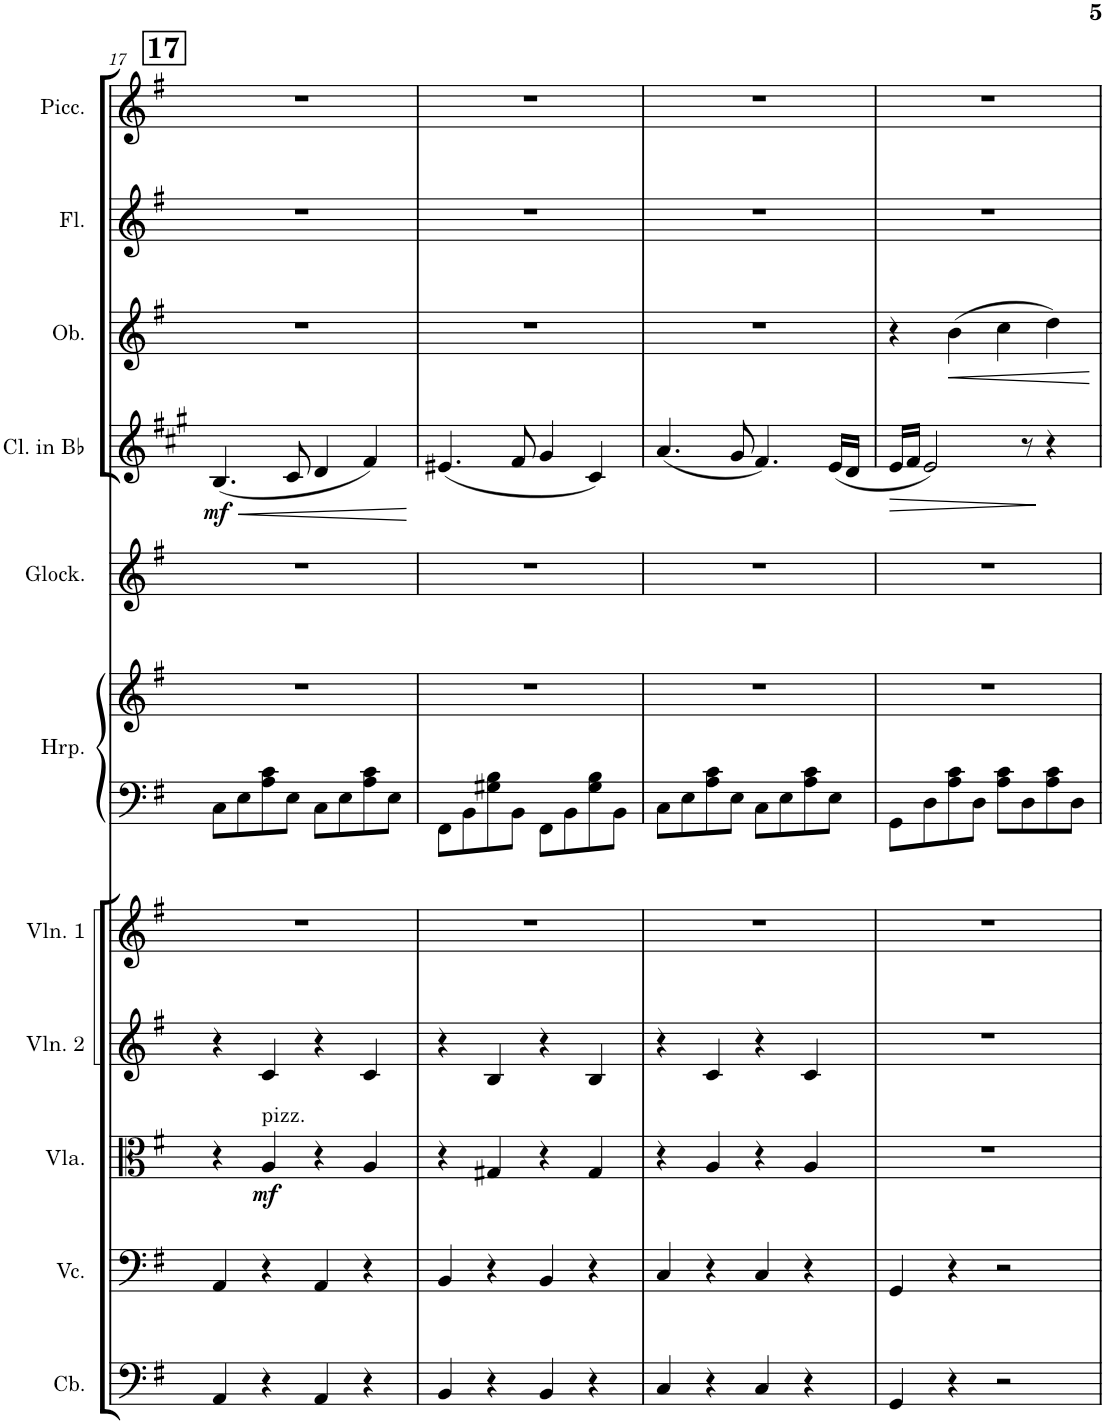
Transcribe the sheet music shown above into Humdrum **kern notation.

**kern	**kern	**kern	**dynam	**kern	**kern	**kern	**kern	**kern	**kern	**dynam	**kern	**dynam	**kern	**kern
*part11	*part10	*part9	*part9	*part8	*part7	*part6	*part6	*part5	*part4	*part4	*part3	*part3	*part2	*part1
*staff12	*staff11	*staff10	*staff10	*staff9	*staff8	*staff7	*staff6	*staff5	*staff4	*staff4	*staff3	*staff3	*staff2	*staff1
*I"Contrabass	*I"Violoncello	*I"Viola	*	*I"Violin II	*I"Violin I	*I"Harp	*	*I"Glockenspiel	*I"Clarinet in Bb	*	*I"Oboe	*	*I"Flute	*I"Piccolo
*I'Cb.	*I'Vc.	*I'Vla.	*	*I'Vln. 2	*I'Vln. 1	*I'Hrp.	*	*I'Glock.	*I'Cl. in Bb	*	*I'Ob.	*	*I'Fl.	*I'Picc.
!!LO:PB:g=z
*clefF4	*clefF4	*clefC3	*	*clefG2	*clefG2	*clefF4	*clefG2	*clefG2	*clefG2	*	*clefG2	*	*clefG2	*clefG2
*Trd7c12	*	*	*	*	*	*	*	*Trd-14c-24	*Trd1c2	*	*	*	*	*Trd-7c-12
*k[f#]	*k[f#]	*k[f#]	*	*k[f#]	*k[f#]	*k[f#]	*k[f#]	*k[f#]	*k[f#c#g#]	*	*k[f#]	*	*k[f#]	*k[f#]
*M4/4	*M4/4	*M4/4	*	*M4/4	*M4/4	*M4/4	*M4/4	*M4/4	*M4/4	*	*M4/4	*	*M4/4	*M4/4
!!LO:REH:place=s1:a:B:cj:fs=14:t=17
=17	=17	=17	=17	=17	=17	=17	=17	=17	=17	=17	=17	=17	=17	=17
!	!	!	!	!	!	!	!	!	!	!LO:HP:b	!	!	!	!
!	!	!	!	!	!	!	!	!	!	!LO:DY:n=1:b	!	!	!	!
4AA/	4AA/	4r	.	4r	1r	8C\L	1r	1r	(4.B/	< mf	1r	.	1r	1r
.	.	.	.	.	.	8E\	.	.	.	.	.	.	.	.
!	!	!LO:TX:a:t=pizz.	!	!	!	!	!	!	!	!	!	!	!	!
!	!	!	!LO:DY:b	!	!	!	!	!	!	!	!	!	!	!
4r	4r	4A/	mf	4c/	.	8A\ 8c\	.	.	.	.	.	.	.	.
.	.	.	.	.	.	8E\J	.	.	8c#/	.	.	.	.	.
4AA/	4AA/	4r	.	4r	.	8C\L	.	.	4d/	.	.	.	.	.
.	.	.	.	.	.	8E\	.	.	.	.	.	.	.	.
4r	4r	4A/	.	4c/	.	8A\ 8c\	.	.	4f#/)	.	.	.	.	.
.	.	.	.	.	.	8E\J	.	.	.	.	.	.	.	.
.	.	.	.	.	.	.	.	.	.	[	.	.	.	.
=18	=18	=18	=18	=18	=18	=18	=18	=18	=18	=18	=18	=18	=18	=18
4BB/	4BB/	4r	.	4r	1r	8FF#\L	1r	1r	(4.e#X/	.	1r	.	1r	1r
.	.	.	.	.	.	8BB\	.	.	.	.	.	.	.	.
4r	4r	4G#X/	.	4B/	.	8G#X\ 8B\	.	.	.	.	.	.	.	.
.	.	.	.	.	.	8BB\J	.	.	8f#/	.	.	.	.	.
4BB/	4BB/	4r	.	4r	.	8FF#\L	.	.	4g#/	.	.	.	.	.
.	.	.	.	.	.	8BB\	.	.	.	.	.	.	.	.
4r	4r	4G#/	.	4B/	.	8G#\ 8B\	.	.	4c#/)	.	.	.	.	.
.	.	.	.	.	.	8BB\J	.	.	.	.	.	.	.	.
=19	=19	=19	=19	=19	=19	=19	=19	=19	=19	=19	=19	=19	=19	=19
4C/	4C/	4r	.	4r	1r	8C\L	1r	1r	(4.a/	.	1r	.	1r	1r
.	.	.	.	.	.	8E\	.	.	.	.	.	.	.	.
4r	4r	4A/	.	4c/	.	8A\ 8c\	.	.	.	.	.	.	.	.
.	.	.	.	.	.	8E\J	.	.	8g#/	.	.	.	.	.
4C/	4C/	4r	.	4r	.	8C\L	.	.	4.f#/)	.	.	.	.	.
.	.	.	.	.	.	8E\	.	.	.	.	.	.	.	.
4r	4r	4A/	.	4c/	.	8A\ 8c\	.	.	.	.	.	.	.	.
.	.	.	.	.	.	8E\J	.	.	(16e/LL	.	.	.	.	.
.	.	.	.	.	.	.	.	.	16d/JJ	.	.	.	.	.
=20	=20	=20	=20	=20	=20	=20	=20	=20	=20	=20	=20	=20	=20	=20
!	!	!	!	!	!	!	!	!	!	!LO:HP:b	!	!	!	!
4GG/	4GG/	1r	.	1r	1r	8GG\L	1r	1r	16e/LL	>	4r	.	1r	1r
.	.	.	.	.	.	.	.	.	16f#/JJ	.	.	.	.	.
.	.	.	.	.	.	8D\	.	.	2e/)	.	.	.	.	.
!	!	!	!	!	!	!	!	!	!	!	!	!LO:HP:b	!	!
4r	4r	.	.	.	.	8A\ 8c\	.	.	.	.	(4b\	<	.	.
.	.	.	.	.	.	8D\J	.	.	.	.	.	.	.	.
2r	2r	.	.	.	.	8A\ 8c\L	.	.	.	.	4cc\	.	.	.
.	.	.	.	.	.	8D\	.	.	8r	.	.	.	.	.
.	.	.	.	.	.	8A\ 8c\	.	.	4r	]	4dd\)	.	.	.
.	.	.	.	.	.	8D\J	.	.	.	.	.	.	.	.
.	.	.	.	.	.	.	.	.	.	.	.	[	.	.
=	=	=	=	=	=	=	=	=	=	=	=	=	=	=
*-	*-	*-	*-	*-	*-	*-	*-	*-	*-	*-	*-	*-	*-	*-
